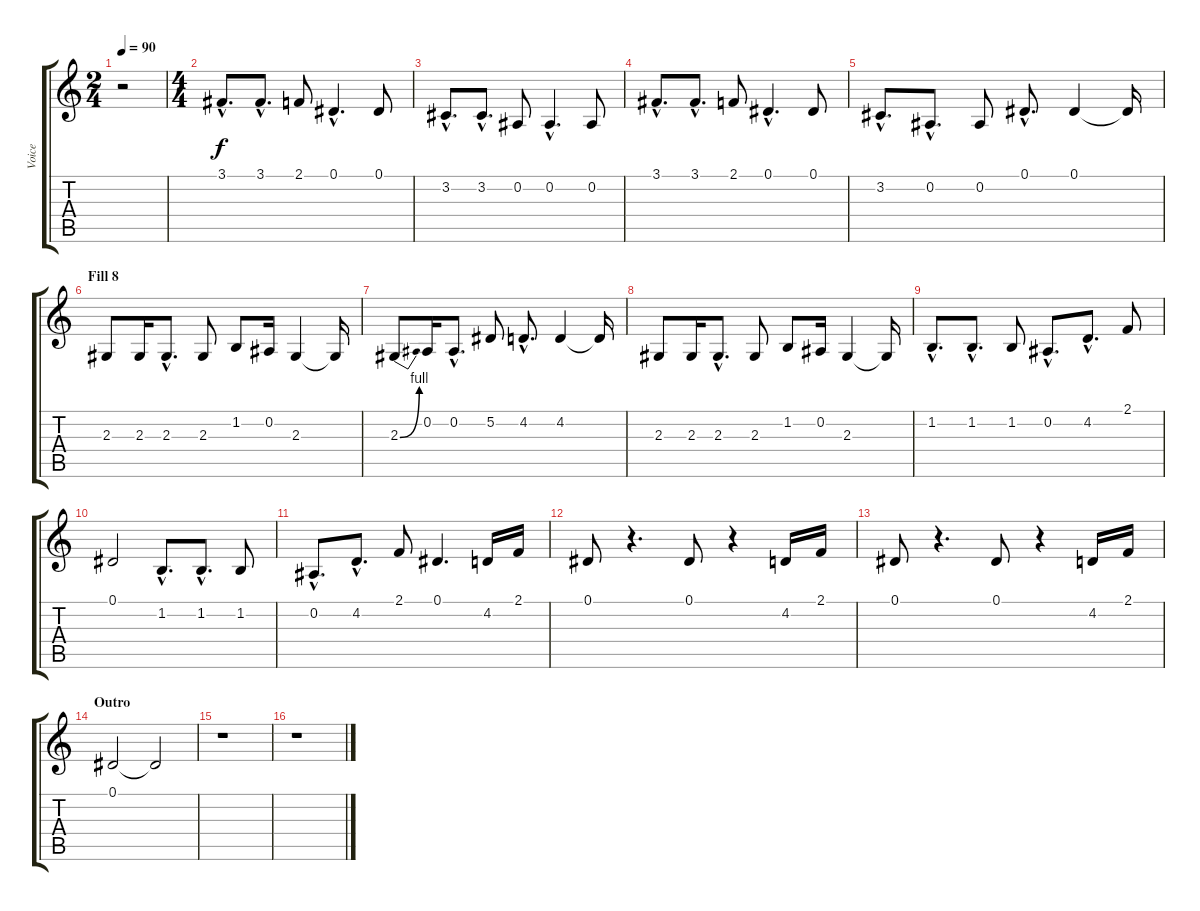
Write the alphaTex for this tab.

\track ("Voice" "Voice") {instrument viola}
\staff {score tabs}
\tuning (Eb4 Bb3 Gb3 Db3 Ab2 Eb2) {hide}
\ts (2 4)
\tempo 90
\clef g2
\ks c
r.2{dy f} |
\ts (4 4)
3.1{hac}.8{d} 3.1{hac}.8{d} 2.1.8 0.1{hac}.4{d} 0.1.8 |
3.2{hac}.8{d} 3.2{hac}.8{d} 0.2.8 0.2{hac}.4{d} 0.2.8 |
3.1{hac}.8{d} 3.1{hac}.8{d} 2.1.8 0.1{hac}.4{d} 0.1.8 |
3.2{hac}.8{d} 0.2{hac}.8{d} 0.2.8 0.1{hac}.8{d} 0.1.4 0.1{t}.16 |
\section ("" "Fill 8")
2.3.8 2.3.16 2.3{hac}.8{d} 2.3.8 1.2.8 0.2.16 2.3.4 2.3{t}.16 |
2.3{be (bend 0 0 60 4)}.8 0.2.16 0.2{hac}.8{d} 5.2.8 4.2{hac}.8{d} 4.2.4 4.2{t}.16 |
2.3.8 2.3.16 2.3{hac}.8{d} 2.3.8 1.2.8 0.2.16 2.3.4 2.3{t}.16 |
1.2{hac}.8{d} 1.2{hac}.8{d} 1.2.8 0.2{hac}.8{d} 4.2{hac}.8{d} 2.1.8 |
0.1.2 1.2{hac}.8{d} 1.2{hac}.8{d} 1.2.8 |
0.2{hac}.8{d} 4.2{hac}.8{d} 2.1.8 0.1.4{d} 4.2.16 2.1.16 |
0.1.8 r.4{d} 0.1.8 r.4 4.2.16 2.1.16 |
0.1.8 r.4{d} 0.1.8 r.4 4.2.16 2.1.16 |
\section ("" "Outro")
0.1.2 0.1{t}.2 |
r.1 |
r.1
